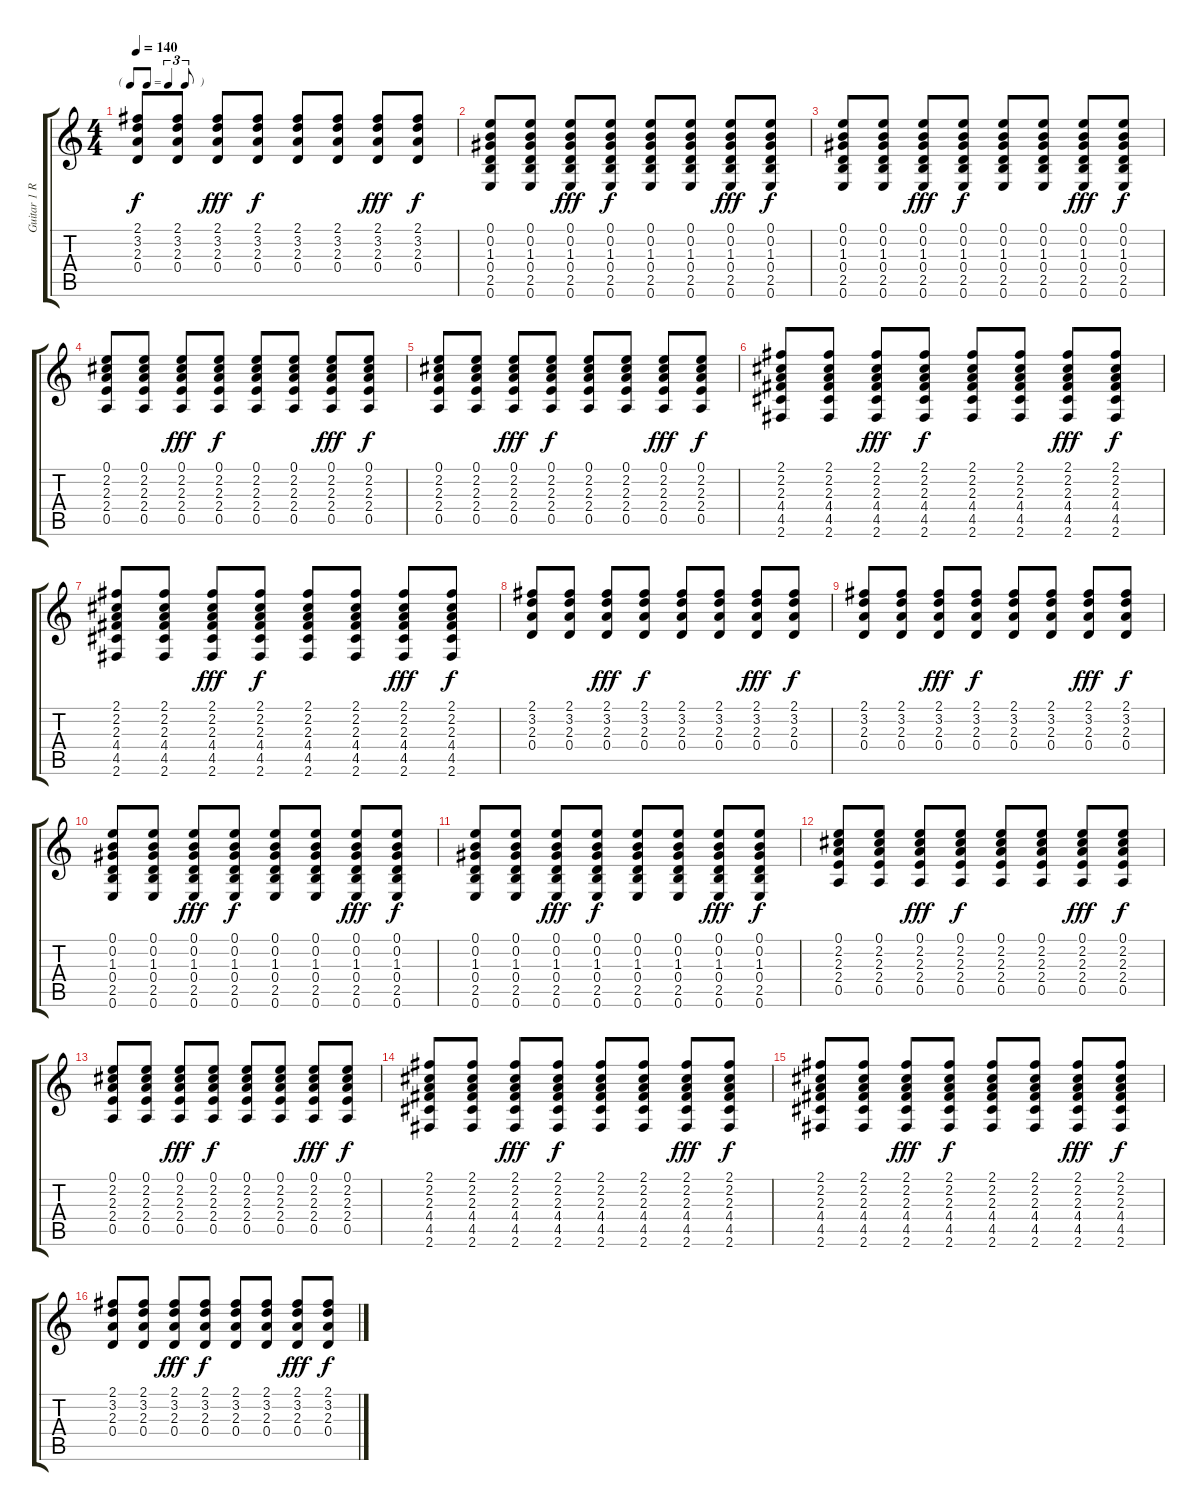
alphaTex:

\track ("Guitar 1 Rythm" "Guitar 1 R") {instrument acousticguitarnylon}
\staff {score tabs}
\tuning (E4 B3 G3 D3 A2 E2) {hide}
\ts (4 4)
\tf triplet8th
\tempo 140
\clef g2
\ks c
(2.1 3.2 2.3 0.4).8{dy f} (2.1 3.2 2.3 0.4).8 (2.1 3.2 2.3 0.4).8{dy fff} (2.1 3.2 2.3 0.4).8{dy f} (2.1 3.2 2.3 0.4).8 (2.1 3.2 2.3 0.4).8 (2.1 3.2 2.3 0.4).8{dy fff} (2.1 3.2 2.3 0.4).8{dy f} |
(0.1 0.2 1.3 0.4 2.5 0.6).8 (0.1 0.2 1.3 0.4 2.5 0.6).8 (0.1 0.2 1.3 0.4 2.5 0.6).8{dy fff} (0.1 0.2 1.3 0.4 2.5 0.6).8{dy f} (0.1 0.2 1.3 0.4 2.5 0.6).8 (0.1 0.2 1.3 0.4 2.5 0.6).8 (0.1 0.2 1.3 0.4 2.5 0.6).8{dy fff} (0.1 0.2 1.3 0.4 2.5 0.6).8{dy f} |
(0.1 0.2 1.3 0.4 2.5 0.6).8 (0.1 0.2 1.3 0.4 2.5 0.6).8 (0.1 0.2 1.3 0.4 2.5 0.6).8{dy fff} (0.1 0.2 1.3 0.4 2.5 0.6).8{dy f} (0.1 0.2 1.3 0.4 2.5 0.6).8 (0.1 0.2 1.3 0.4 2.5 0.6).8 (0.1 0.2 1.3 0.4 2.5 0.6).8{dy fff} (0.1 0.2 1.3 0.4 2.5 0.6).8{dy f} |
(0.1 2.2 2.3 2.4 0.5).8 (0.1 2.2 2.3 2.4 0.5).8 (0.1 2.2 2.3 2.4 0.5).8{dy fff} (0.1 2.2 2.3 2.4 0.5).8{dy f} (0.1 2.2 2.3 2.4 0.5).8 (0.1 2.2 2.3 2.4 0.5).8 (0.1 2.2 2.3 2.4 0.5).8{dy fff} (0.1 2.2 2.3 2.4 0.5).8{dy f} |
(0.1 2.2 2.3 2.4 0.5).8 (0.1 2.2 2.3 2.4 0.5).8 (0.1 2.2 2.3 2.4 0.5).8{dy fff} (0.1 2.2 2.3 2.4 0.5).8{dy f} (0.1 2.2 2.3 2.4 0.5).8 (0.1 2.2 2.3 2.4 0.5).8 (0.1 2.2 2.3 2.4 0.5).8{dy fff} (0.1 2.2 2.3 2.4 0.5).8{dy f} |
(2.1 2.2 2.3 4.4 4.5 2.6).8 (2.1 2.2 2.3 4.4 4.5 2.6).8 (2.1 2.2 2.3 4.4 4.5 2.6).8{dy fff} (2.1 2.2 2.3 4.4 4.5 2.6).8{dy f} (2.1 2.2 2.3 4.4 4.5 2.6).8 (2.1 2.2 2.3 4.4 4.5 2.6).8 (2.1 2.2 2.3 4.4 4.5 2.6).8{dy fff} (2.1 2.2 2.3 4.4 4.5 2.6).8{dy f} |
(2.1 2.2 2.3 4.4 4.5 2.6).8 (2.1 2.2 2.3 4.4 4.5 2.6).8 (2.1 2.2 2.3 4.4 4.5 2.6).8{dy fff} (2.1 2.2 2.3 4.4 4.5 2.6).8{dy f} (2.1 2.2 2.3 4.4 4.5 2.6).8 (2.1 2.2 2.3 4.4 4.5 2.6).8 (2.1 2.2 2.3 4.4 4.5 2.6).8{dy fff} (2.1 2.2 2.3 4.4 4.5 2.6).8{dy f} |
(2.1 3.2 2.3 0.4).8 (2.1 3.2 2.3 0.4).8 (2.1 3.2 2.3 0.4).8{dy fff} (2.1 3.2 2.3 0.4).8{dy f} (2.1 3.2 2.3 0.4).8 (2.1 3.2 2.3 0.4).8 (2.1 3.2 2.3 0.4).8{dy fff} (2.1 3.2 2.3 0.4).8{dy f} |
(2.1 3.2 2.3 0.4).8 (2.1 3.2 2.3 0.4).8 (2.1 3.2 2.3 0.4).8{dy fff} (2.1 3.2 2.3 0.4).8{dy f} (2.1 3.2 2.3 0.4).8 (2.1 3.2 2.3 0.4).8 (2.1 3.2 2.3 0.4).8{dy fff} (2.1 3.2 2.3 0.4).8{dy f} |
(0.1 0.2 1.3 0.4 2.5 0.6).8 (0.1 0.2 1.3 0.4 2.5 0.6).8 (0.1 0.2 1.3 0.4 2.5 0.6).8{dy fff} (0.1 0.2 1.3 0.4 2.5 0.6).8{dy f} (0.1 0.2 1.3 0.4 2.5 0.6).8 (0.1 0.2 1.3 0.4 2.5 0.6).8 (0.1 0.2 1.3 0.4 2.5 0.6).8{dy fff} (0.1 0.2 1.3 0.4 2.5 0.6).8{dy f} |
(0.1 0.2 1.3 0.4 2.5 0.6).8 (0.1 0.2 1.3 0.4 2.5 0.6).8 (0.1 0.2 1.3 0.4 2.5 0.6).8{dy fff} (0.1 0.2 1.3 0.4 2.5 0.6).8{dy f} (0.1 0.2 1.3 0.4 2.5 0.6).8 (0.1 0.2 1.3 0.4 2.5 0.6).8 (0.1 0.2 1.3 0.4 2.5 0.6).8{dy fff} (0.1 0.2 1.3 0.4 2.5 0.6).8{dy f} |
(0.1 2.2 2.3 2.4 0.5).8{volume 12} (0.1 2.2 2.3 2.4 0.5).8 (0.1 2.2 2.3 2.4 0.5).8{dy fff} (0.1 2.2 2.3 2.4 0.5).8{dy f} (0.1 2.2 2.3 2.4 0.5).8 (0.1 2.2 2.3 2.4 0.5).8 (0.1 2.2 2.3 2.4 0.5).8{dy fff} (0.1 2.2 2.3 2.4 0.5).8{dy f} |
(0.1 2.2 2.3 2.4 0.5).8 (0.1 2.2 2.3 2.4 0.5).8 (0.1 2.2 2.3 2.4 0.5).8{dy fff} (0.1 2.2 2.3 2.4 0.5).8{dy f} (0.1 2.2 2.3 2.4 0.5).8 (0.1 2.2 2.3 2.4 0.5).8 (0.1 2.2 2.3 2.4 0.5).8{dy fff} (0.1 2.2 2.3 2.4 0.5).8{dy f} |
(2.1 2.2 2.3 4.4 4.5 2.6).8{volume 8} (2.1 2.2 2.3 4.4 4.5 2.6).8 (2.1 2.2 2.3 4.4 4.5 2.6).8{dy fff} (2.1 2.2 2.3 4.4 4.5 2.6).8{dy f} (2.1 2.2 2.3 4.4 4.5 2.6).8 (2.1 2.2 2.3 4.4 4.5 2.6).8 (2.1 2.2 2.3 4.4 4.5 2.6).8{dy fff} (2.1 2.2 2.3 4.4 4.5 2.6).8{dy f} |
(2.1 2.2 2.3 4.4 4.5 2.6).8 (2.1 2.2 2.3 4.4 4.5 2.6).8 (2.1 2.2 2.3 4.4 4.5 2.6).8{dy fff} (2.1 2.2 2.3 4.4 4.5 2.6).8{dy f} (2.1 2.2 2.3 4.4 4.5 2.6).8 (2.1 2.2 2.3 4.4 4.5 2.6).8 (2.1 2.2 2.3 4.4 4.5 2.6).8{dy fff} (2.1 2.2 2.3 4.4 4.5 2.6).8{dy f} |
(2.1 3.2 2.3 0.4).8{volume 4} (2.1 3.2 2.3 0.4).8 (2.1 3.2 2.3 0.4).8{dy fff} (2.1 3.2 2.3 0.4).8{dy f} (2.1 3.2 2.3 0.4).8 (2.1 3.2 2.3 0.4).8 (2.1 3.2 2.3 0.4).8{dy fff} (2.1 3.2 2.3 0.4).8{dy f}
